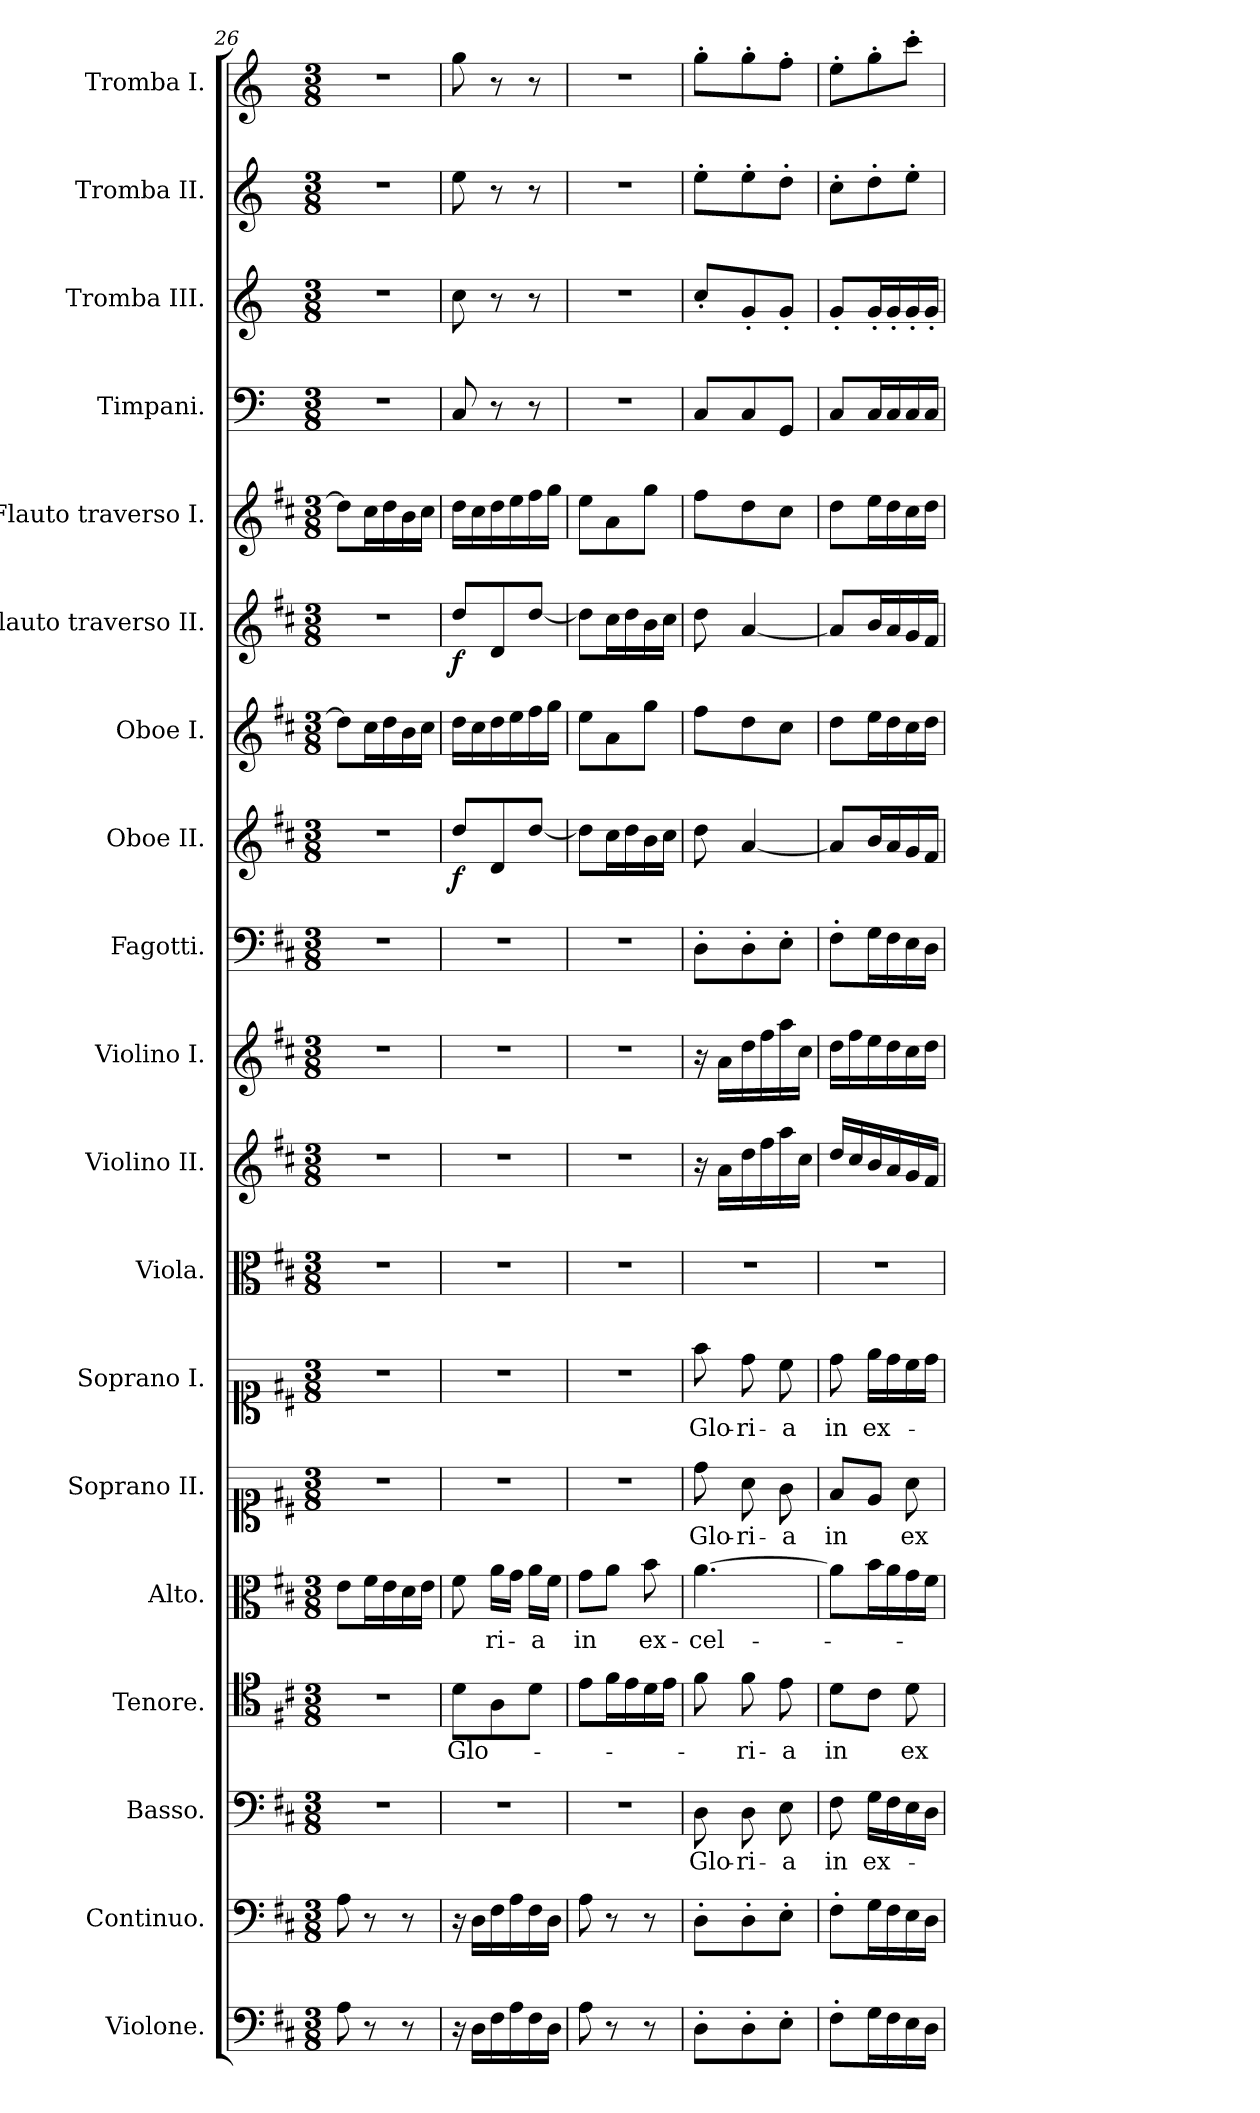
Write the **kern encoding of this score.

**kern	**kern	**kern	**text	**dynam	**kern	**text	**dynam	**kern	**text	**kern	**text	**dynam	**kern	**text	**dynam	**kern	**kern	**dynam	**kern	**kern	**kern	**dynam	**kern	**kern	**dynam	**kern	**kern	**kern	**kern	**kern
*part19	*part18	*part17	*part17	*part17	*part16	*part16	*part16	*part15	*part15	*part14	*part14	*part14	*part13	*part13	*part13	*part12	*part11	*part11	*part10	*part9	*part8	*part8	*part7	*part6	*part6	*part5	*part4	*part3	*part2	*part1
*staff19	*staff18	*staff17	*staff17	*staff17	*staff16	*staff16	*staff16	*staff15	*staff15	*staff14	*staff14	*staff14	*staff13	*staff13	*staff13	*staff12	*staff11	*staff11	*staff10	*staff9	*staff8	*staff8	*staff7	*staff6	*staff6	*staff5	*staff4	*staff3	*staff2	*staff1
*I"Violone.	*I"Continuo.	*I"Basso.	*	*	*I"Tenore.	*	*	*I"Alto.	*	*I"Soprano II.	*	*	*I"Soprano I.	*	*	*I"Viola.	*I"Violino II.	*	*I"Violino I.	*I"Fagotti.	*I"Oboe II.	*	*I"Oboe I.	*I"Flauto traverso II.	*	*I"Flauto traverso I.	*I"Timpani.	*I"Tromba III.	*I"Tromba II.	*I"Tromba I.
*	*	*	*	*	*	*	*	*	*	*	*	*	*	*	*	*	*	*	*	*	*I'Ob	*	*I'Ob	*I'Fl	*	*I'Fl	*I'Timp	*	*	*
!!LO:PB:g=z
*clefF4	*clefF4	*clefF4	*	*	*clefC4	*	*	*clefC3	*	*clefC1	*	*	*clefC1	*	*	*clefC3	*clefG2	*	*clefG2	*clefF4	*clefG2	*	*clefG2	*clefG2	*	*clefG2	*clefF4	*clefG2	*clefG2	*clefG2
*ITrd7c12	*	*	*	*	*	*	*	*	*	*	*	*	*	*	*	*	*	*	*	*	*	*	*	*	*	*	*ITrd-1c-2	*ITrd-1c-2	*ITrd-1c-2	*ITrd-1c-2
*k[f#c#]	*k[f#c#]	*k[f#c#]	*	*	*k[f#c#]	*	*	*k[f#c#]	*	*k[f#c#]	*	*	*k[f#c#]	*	*	*k[f#c#]	*k[f#c#]	*	*k[f#c#]	*k[f#c#]	*k[f#c#]	*	*k[f#c#]	*k[f#c#]	*	*k[f#c#]	*k[f#c#]	*k[f#c#]	*k[f#c#]	*k[f#c#]
*M3/8	*M3/8	*M3/8	*	*	*M3/8	*	*	*M3/8	*	*M3/8	*	*	*M3/8	*	*	*M3/8	*M3/8	*	*M3/8	*M3/8	*M3/8	*	*M3/8	*M3/8	*	*M3/8	*M3/8	*M3/8	*M3/8	*M3/8
=26	=26	=26	=26	=26	=26	=26	=26	=26	=26	=26	=26	=26	=26	=26	=26	=26	=26	=26	=26	=26	=26	=26	=26	=26	=26	=26	=26	=26	=26	=26
8AA\	8A\	4.r	.	.	4.r	.	.	8e\L	.	4.r	.	.	4.r	.	.	4.r	4.r	.	4.r	4.r	4.r	.	8dd\L]	4.r	.	8dd\L]	4.r	4.r	4.r	4.r
8r	8r	.	.	.	.	.	.	16f#\L	.	.	.	.	.	.	.	.	.	.	.	.	.	.	16cc#\L	.	.	16cc#\L	.	.	.	.
.	.	.	.	.	.	.	.	16e\	.	.	.	.	.	.	.	.	.	.	.	.	.	.	16dd\	.	.	16dd\	.	.	.	.
8r	8r	.	.	.	.	.	.	16d\	.	.	.	.	.	.	.	.	.	.	.	.	.	.	16b\	.	.	16b\	.	.	.	.
.	.	.	.	.	.	.	.	16e\JJ	.	.	.	.	.	.	.	.	.	.	.	.	.	.	16cc#\JJ	.	.	16cc#\JJ	.	.	.	.
=27	=27	=27	=27	=27	=27	=27	=27	=27	=27	=27	=27	=27	=27	=27	=27	=27	=27	=27	=27	=27	=27	=27	=27	=27	=27	=27	=27	=27	=27	=27
!	!	!	!	!	!	!LO:LY:b	!LO:DY:a	!	!	!	!	!	!	!	!	!	!	!	!	!	!	!LO:DY:b	!	!	!LO:DY:b	!	!	!	!	!
16r	16r	4.r	.	.	8d\L	Glo-	other-dynamics	8f#\	.	4.r	.	.	4.r	.	.	4.r	4.r	.	4.r	4.r	8dd/L	f	16dd\LL	8dd/L	f	16dd\LL	8D/	8dd\	8ff#\	8aa\
16DD\LL	16D\LL	.	.	.	.	.	.	.	.	.	.	.	.	.	.	.	.	.	.	.	.	.	16cc#\	.	.	16cc#\	.	.	.	.
!	!	!	!	!	!	!	!	!	!LO:LY:b	!	!	!	!	!	!	!	!	!	!	!	!	!	!	!	!	!	!	!	!	!
16FF#\	16F#\	.	.	.	8A\	.	.	16a\LL	ri-	.	.	.	.	.	.	.	.	.	.	.	8d/	.	16dd\	8d/	.	16dd\	8r	8r	8r	8r
16AA\	16A\	.	.	.	.	.	.	16g\JJ	.	.	.	.	.	.	.	.	.	.	.	.	.	.	16ee\	.	.	16ee\	.	.	.	.
!	!	!	!	!	!	!	!	!	!LO:LY:b	!	!	!	!	!	!	!	!	!	!	!	!	!	!	!	!	!	!	!	!	!
16FF#\	16F#\	.	.	.	8d\J	.	.	16a\LL	-a	.	.	.	.	.	.	.	.	.	.	.	[8dd/J	.	16ff#\	[8dd/J	.	16ff#\	8r	8r	8r	8r
16DD\JJ	16D\JJ	.	.	.	.	.	.	16f#\JJ	.	.	.	.	.	.	.	.	.	.	.	.	.	.	16gg\JJ	.	.	16gg\JJ	.	.	.	.
=28	=28	=28	=28	=28	=28	=28	=28	=28	=28	=28	=28	=28	=28	=28	=28	=28	=28	=28	=28	=28	=28	=28	=28	=28	=28	=28	=28	=28	=28	=28
!	!	!	!	!	!	!	!	!	!LO:LY:b	!	!	!	!	!	!	!	!	!	!	!	!	!	!	!	!	!	!	!	!	!
8AA\	8A\	4.r	.	.	8e\L	.	.	8g\L	in	4.r	.	.	4.r	.	.	4.r	4.r	.	4.r	4.r	8dd\L]	.	8ee\L	8dd\L]	.	8ee\L	4.r	4.r	4.r	4.r
8r	8r	.	.	.	16f#\L	.	.	8a\J	.	.	.	.	.	.	.	.	.	.	.	.	16cc#\L	.	8a\	16cc#\L	.	8a\	.	.	.	.
.	.	.	.	.	16e\	.	.	.	.	.	.	.	.	.	.	.	.	.	.	.	16dd\	.	.	16dd\	.	.	.	.	.	.
!	!	!	!	!	!	!	!	!	!LO:LY:b	!	!	!	!	!	!	!	!	!	!	!	!	!	!	!	!	!	!	!	!	!
8r	8r	.	.	.	16d\	.	.	8b\	ex-	.	.	.	.	.	.	.	.	.	.	.	16b\	.	8gg\J	16b\	.	8gg\J	.	.	.	.
.	.	.	.	.	16e\JJ	.	.	.	.	.	.	.	.	.	.	.	.	.	.	.	16cc#\JJ	.	.	16cc#\JJ	.	.	.	.	.	.
=29	=29	=29	=29	=29	=29	=29	=29	=29	=29	=29	=29	=29	=29	=29	=29	=29	=29	=29	=29	=29	=29	=29	=29	=29	=29	=29	=29	=29	=29	=29
!	!	!	!LO:LY:b	!LO:DY:a	!	!	!	!	!LO:LY:b	!	!LO:LY:b	!LO:DY:a	!	!LO:LY:b	!LO:DY:a	!	!	!	!	!	!	!	!	!	!	!	!	!	!	!
8DD'\L	8D'\L	8D\	Glo-	other-dynamics	8f#\	.	.	[4.a\	-cel-	8dd\	Glo-	other-dynamics	8ff#\	Glo-	other-dynamics	4.r	16r	.	16r	8D'\L	8dd\	.	8ff#\L	8dd\	.	8ff#\L	8D/L	8dd'/L	8ff#'\L	8aa'\L
!	!	!	!	!	!	!	!	!	!	!	!	!	!	!	!	!	!	!LO:DY:b	!	!	!	!	!	!	!	!	!	!	!	!
.	.	.	.	.	.	.	.	.	.	.	.	.	.	.	.	.	16a\LL	other-dynamics	16a\LL	.	.	.	.	.	.	.	.	.	.	.
!	!	!	!LO:LY:b	!	!	!LO:LY:b	!	!	!	!	!LO:LY:b	!	!	!LO:LY:b	!	!	!	!	!	!	!	!	!	!	!	!	!	!	!	!
8DD'\	8D'\	8D\	-ri-	.	8f#\	ri-	.	.	.	8a\	-ri-	.	8dd\	-ri-	.	.	16dd\	.	16dd\	8D'\	[4a/	.	8dd\	[4a/	.	8dd\	8D/	8a'/	8ff#'\	8aa'\
.	.	.	.	.	.	.	.	.	.	.	.	.	.	.	.	.	16ff#\	.	16ff#\	.	.	.	.	.	.	.	.	.	.	.
!	!	!	!LO:LY:b	!	!	!LO:LY:b	!	!	!	!	!LO:LY:b	!	!	!LO:LY:b	!	!	!	!	!	!	!	!	!	!	!	!	!	!	!	!
8EE'\J	8E'\J	8E\	-a	.	8e\	-a	.	.	.	8g\	-a	.	8cc#\	-a	.	.	16aa\	.	16aa\	8E'\J	.	.	8cc#\J	.	.	8cc#\J	8AA/J	8a'/J	8ee'\J	8gg'\J
.	.	.	.	.	.	.	.	.	.	.	.	.	.	.	.	.	16cc#\JJ	.	16cc#\JJ	.	.	.	.	.	.	.	.	.	.	.
=30	=30	=30	=30	=30	=30	=30	=30	=30	=30	=30	=30	=30	=30	=30	=30	=30	=30	=30	=30	=30	=30	=30	=30	=30	=30	=30	=30	=30	=30	=30
!	!	!	!LO:LY:b	!	!	!LO:LY:b	!	!	!	!	!LO:LY:b	!	!	!LO:LY:b	!	!	!	!	!	!	!	!	!	!	!	!	!	!	!	!
8FF#'\L	8F#'\L	8F#\	in	.	8d\L	in	.	8a\L]	.	8f#/L	in	.	8dd\	in	.	4.r	16dd/LL	.	16dd\LL	8F#'\L	8a/L]	.	8dd\L	8a/L]	.	8dd\L	8D/L	8a'/L	8dd'\L	8ff#'\L
!	!	!	!	!	!	!	!	!	!	!	!	!	!	!	!	!	!	!LO:DY:b	!	!	!	!	!	!	!	!	!	!	!	!
.	.	.	.	.	.	.	.	.	.	.	.	.	.	.	.	.	16cc#/	other-dynamics	16ff#\	.	.	.	.	.	.	.	.	.	.	.
!	!	!	!LO:LY:b	!	!	!	!	!	!	!	!	!	!	!LO:LY:b	!	!	!	!	!	!	!	!	!	!	!	!	!	!	!	!
16GG\L	16G\L	16G\LL	ex-	.	8c#\J	.	.	16b\L	.	8e/J	.	.	16ee\LL	ex-	.	.	16b/	.	16ee\	16G\L	16b/L	.	16ee\L	16b/L	.	16ee\L	16D/L	16a'/L	8ee'\	8aa'\
16FF#\	16F#\	16F#\	.	.	.	.	.	16a\	.	.	.	.	16dd\	.	.	.	16a/	.	16dd\	16F#\	16a/	.	16dd\	16a/	.	16dd\	16D/	16a'/	.	.
!	!	!	!	!	!	!LO:LY:b	!	!	!	!	!LO:LY:b	!	!	!	!	!	!	!	!	!	!	!	!	!	!	!	!	!	!	!
16EE\	16E\	16E\	.	.	8d\	ex-	.	16g\	.	8a\	ex-	.	16cc#\	.	.	.	16g/	.	16cc#\	16E\	16g/	.	16cc#\	16g/	.	16cc#\	16D/	16a'/	8ff#'\J	8ddd'\J
16DD\JJ	16D\JJ	16D\JJ	.	.	.	.	.	16f#\JJ	.	.	.	.	16dd\JJ	.	.	.	16f#/JJ	.	16dd\JJ	16D\JJ	16f#/JJ	.	16dd\JJ	16f#/JJ	.	16dd\JJ	16D/JJ	16a'/JJ	.	.
=	=	=	=	=	=	=	=	=	=	=	=	=	=	=	=	=	=	=	=	=	=	=	=	=	=	=	=	=	=	=
*-	*-	*-	*-	*-	*-	*-	*-	*-	*-	*-	*-	*-	*-	*-	*-	*-	*-	*-	*-	*-	*-	*-	*-	*-	*-	*-	*-	*-	*-	*-
